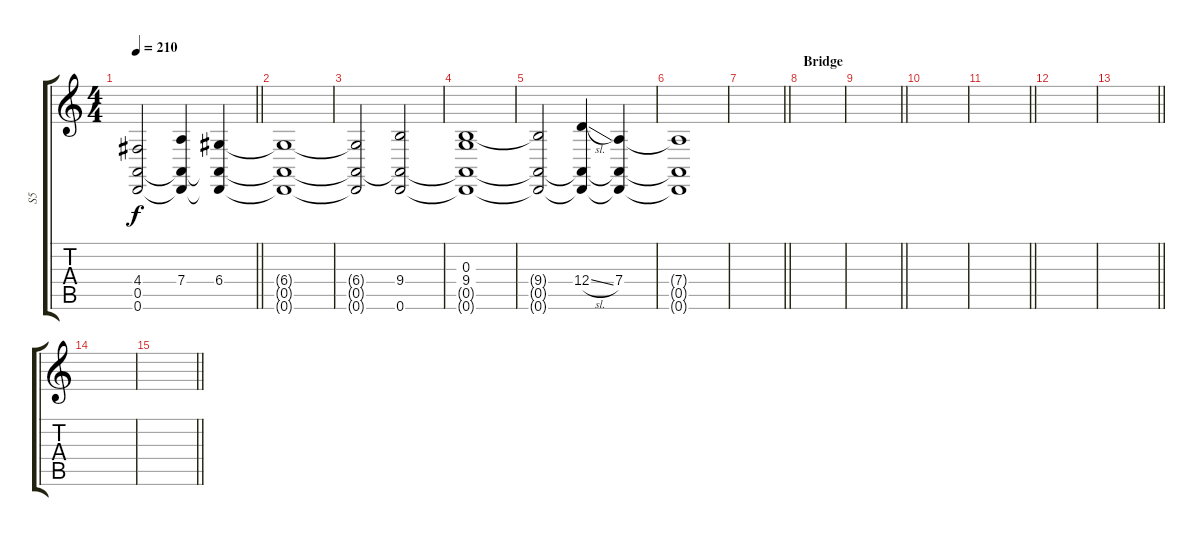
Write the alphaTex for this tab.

\track ("S5" "S5") {instrument lead2sawtooth}
\staff {score tabs}
\tuning (E4 B3 G3 D3 A2 D2) {hide}
\ts (4 4)
\tempo 210
\clef g2
\barLineRight lightlight
\ks c
(4.4{t} 0.5{t} 0.6{t}).2{dy f} (7.4 0.5{t} 0.6{t}).4 (6.4 0.5{t} 0.6{t}).4 |
(6.4{t} 0.5{t} 0.6{t}).1 |
(6.4{t} 0.5{t} 0.6{t}).2 (9.4 0.5{t} 0.6).2 |
(0.3 9.4 0.5{t} 0.6{t}).1 |
(9.4{t} 0.5{t} 0.6{t}).2 (12.4{sl} 0.5{t} 0.6{t}).4 (7.4 0.5{t} 0.6{t}).4 |
(7.4{t} 0.5{t} 0.6{t}).1 |
\barLineRight lightlight
|
\section ("" "Bridge")
|
\barLineRight lightlight
|
|
\barLineRight lightlight
|
|
\barLineRight lightlight
|
|
\barLineRight lightlight
